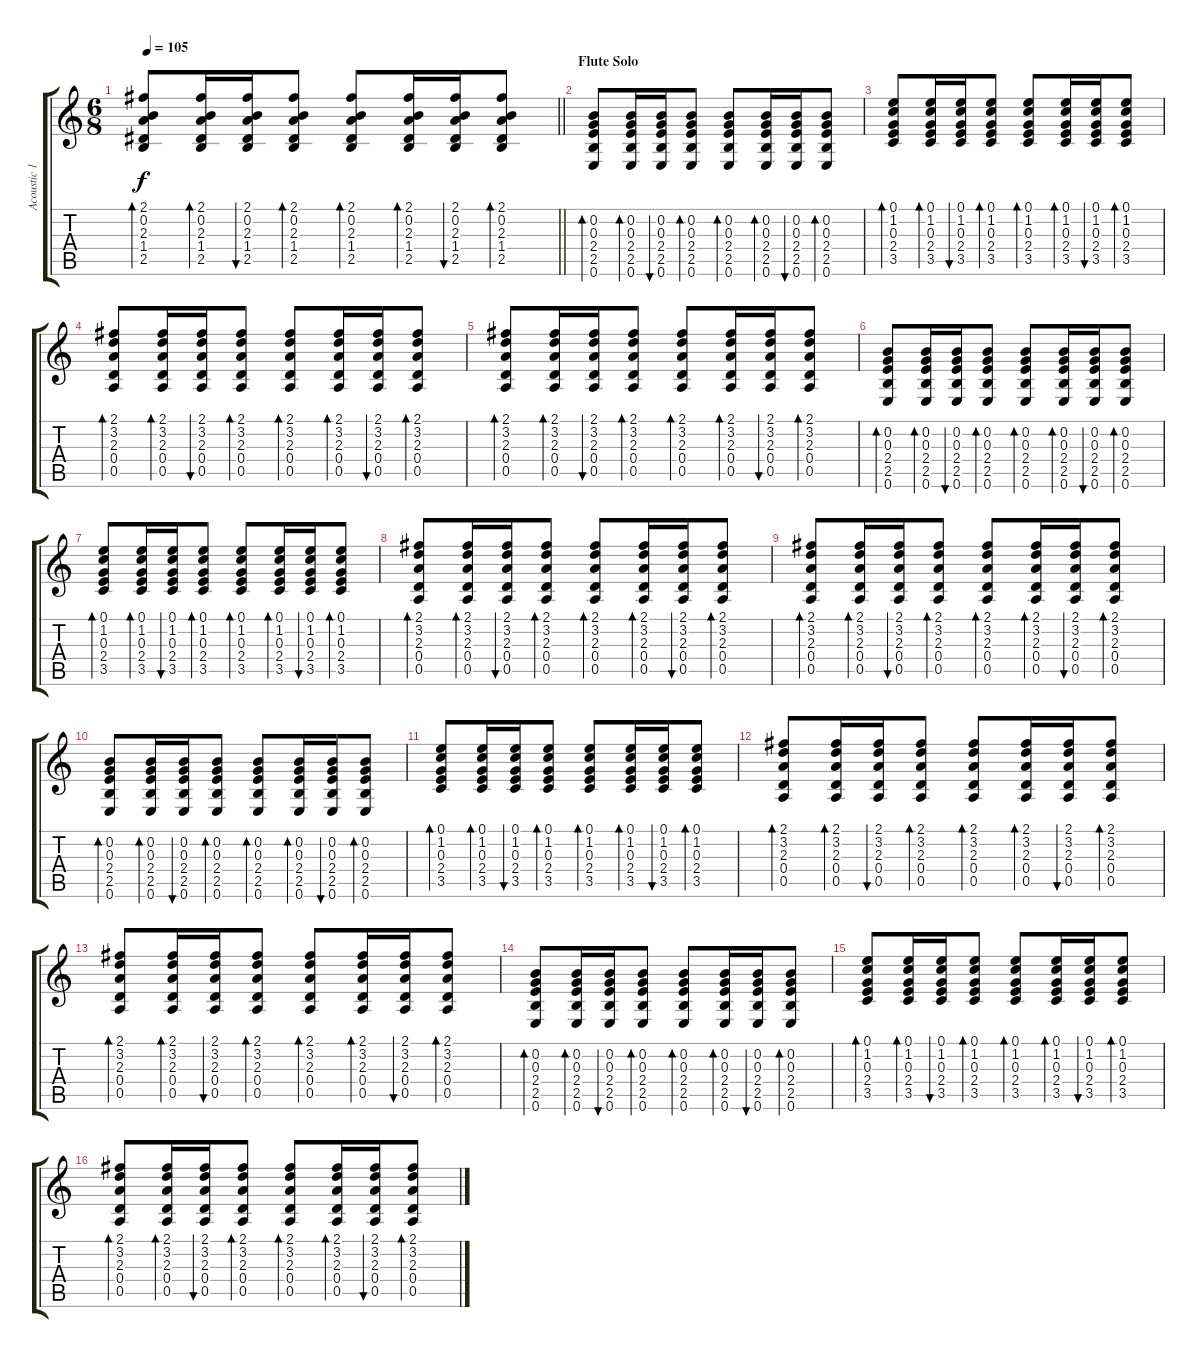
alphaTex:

\track ("Acoustic 1" "Acoustic 1") {instrument acousticguitarsteel}
\staff {score tabs}
\tuning (E4 B3 G3 D3 A2 E2) {hide}
\ts (6 8)
\tempo 105
\clef g2
\barLineRight lightlight
\ks c
(2.1 0.2 2.3 1.4 2.5).8{bd 60 dy f} (2.1 0.2 2.3 1.4 2.5).16{bd 60} (2.1 0.2 2.3 1.4 2.5).16{bu 60} (2.1 0.2 2.3 1.4 2.5).8{bd 60} (2.1 0.2 2.3 1.4 2.5).8{bd 60} (2.1 0.2 2.3 1.4 2.5).16{bd 60} (2.1 0.2 2.3 1.4 2.5).16{bu 60} (2.1 0.2 2.3 1.4 2.5).8{bd 60} |
\section ("" "Flute Solo")
(0.2 0.3 2.4 2.5 0.6).8{bd 60} (0.2 0.3 2.4 2.5 0.6).16{bd 60} (0.2 0.3 2.4 2.5 0.6).16{bu 60} (0.2 0.3 2.4 2.5 0.6).8{bd 60} (0.2 0.3 2.4 2.5 0.6).8{bd 60} (0.2 0.3 2.4 2.5 0.6).16{bd 60} (0.2 0.3 2.4 2.5 0.6).16{bu 60} (0.2 0.3 2.4 2.5 0.6).8{bd 60} |
(0.1 1.2 0.3 2.4 3.5).8{bd 60} (0.1 1.2 0.3 2.4 3.5).16{bd 60} (0.1 1.2 0.3 2.4 3.5).16{bu 60} (0.1 1.2 0.3 2.4 3.5).8{bd 60} (0.1 1.2 0.3 2.4 3.5).8{bd 60} (0.1 1.2 0.3 2.4 3.5).16{bd 60} (0.1 1.2 0.3 2.4 3.5).16{bu 60} (0.1 1.2 0.3 2.4 3.5).8{bd 60} |
(2.1 3.2 2.3 0.4 0.5).8{bd 60} (2.1 3.2 2.3 0.4 0.5).16{bd 60} (2.1 3.2 2.3 0.4 0.5).16{bu 60} (2.1 3.2 2.3 0.4 0.5).8{bd 60} (2.1 3.2 2.3 0.4 0.5).8{bd 60} (2.1 3.2 2.3 0.4 0.5).16{bd 60} (2.1 3.2 2.3 0.4 0.5).16{bu 60} (2.1 3.2 2.3 0.4 0.5).8{bd 60} |
(2.1 3.2 2.3 0.4 0.5).8{bd 60} (2.1 3.2 2.3 0.4 0.5).16{bd 60} (2.1 3.2 2.3 0.4 0.5).16{bu 60} (2.1 3.2 2.3 0.4 0.5).8{bd 60} (2.1 3.2 2.3 0.4 0.5).8{bd 60} (2.1 3.2 2.3 0.4 0.5).16{bd 60} (2.1 3.2 2.3 0.4 0.5).16{bu 60} (2.1 3.2 2.3 0.4 0.5).8{bd 60} |
(0.2 0.3 2.4 2.5 0.6).8{bd 60} (0.2 0.3 2.4 2.5 0.6).16{bd 60} (0.2 0.3 2.4 2.5 0.6).16{bu 60} (0.2 0.3 2.4 2.5 0.6).8{bd 60} (0.2 0.3 2.4 2.5 0.6).8{bd 60} (0.2 0.3 2.4 2.5 0.6).16{bd 60} (0.2 0.3 2.4 2.5 0.6).16{bu 60} (0.2 0.3 2.4 2.5 0.6).8{bd 60} |
(0.1 1.2 0.3 2.4 3.5).8{bd 60} (0.1 1.2 0.3 2.4 3.5).16{bd 60} (0.1 1.2 0.3 2.4 3.5).16{bu 60} (0.1 1.2 0.3 2.4 3.5).8{bd 60} (0.1 1.2 0.3 2.4 3.5).8{bd 60} (0.1 1.2 0.3 2.4 3.5).16{bd 60} (0.1 1.2 0.3 2.4 3.5).16{bu 60} (0.1 1.2 0.3 2.4 3.5).8{bd 60} |
(2.1 3.2 2.3 0.4 0.5).8{bd 60} (2.1 3.2 2.3 0.4 0.5).16{bd 60} (2.1 3.2 2.3 0.4 0.5).16{bu 60} (2.1 3.2 2.3 0.4 0.5).8{bd 60} (2.1 3.2 2.3 0.4 0.5).8{bd 60} (2.1 3.2 2.3 0.4 0.5).16{bd 60} (2.1 3.2 2.3 0.4 0.5).16{bu 60} (2.1 3.2 2.3 0.4 0.5).8{bd 60} |
(2.1 3.2 2.3 0.4 0.5).8{bd 60} (2.1 3.2 2.3 0.4 0.5).16{bd 60} (2.1 3.2 2.3 0.4 0.5).16{bu 60} (2.1 3.2 2.3 0.4 0.5).8{bd 60} (2.1 3.2 2.3 0.4 0.5).8{bd 60} (2.1 3.2 2.3 0.4 0.5).16{bd 60} (2.1 3.2 2.3 0.4 0.5).16{bu 60} (2.1 3.2 2.3 0.4 0.5).8{bd 60} |
(0.2 0.3 2.4 2.5 0.6).8{bd 60} (0.2 0.3 2.4 2.5 0.6).16{bd 60} (0.2 0.3 2.4 2.5 0.6).16{bu 60} (0.2 0.3 2.4 2.5 0.6).8{bd 60} (0.2 0.3 2.4 2.5 0.6).8{bd 60} (0.2 0.3 2.4 2.5 0.6).16{bd 60} (0.2 0.3 2.4 2.5 0.6).16{bu 60} (0.2 0.3 2.4 2.5 0.6).8{bd 60} |
(0.1 1.2 0.3 2.4 3.5).8{bd 60} (0.1 1.2 0.3 2.4 3.5).16{bd 60} (0.1 1.2 0.3 2.4 3.5).16{bu 60} (0.1 1.2 0.3 2.4 3.5).8{bd 60} (0.1 1.2 0.3 2.4 3.5).8{bd 60} (0.1 1.2 0.3 2.4 3.5).16{bd 60} (0.1 1.2 0.3 2.4 3.5).16{bu 60} (0.1 1.2 0.3 2.4 3.5).8{bd 60} |
(2.1 3.2 2.3 0.4 0.5).8{bd 60} (2.1 3.2 2.3 0.4 0.5).16{bd 60} (2.1 3.2 2.3 0.4 0.5).16{bu 60} (2.1 3.2 2.3 0.4 0.5).8{bd 60} (2.1 3.2 2.3 0.4 0.5).8{bd 60} (2.1 3.2 2.3 0.4 0.5).16{bd 60} (2.1 3.2 2.3 0.4 0.5).16{bu 60} (2.1 3.2 2.3 0.4 0.5).8{bd 60} |
(2.1 3.2 2.3 0.4 0.5).8{bd 60} (2.1 3.2 2.3 0.4 0.5).16{bd 60} (2.1 3.2 2.3 0.4 0.5).16{bu 60} (2.1 3.2 2.3 0.4 0.5).8{bd 60} (2.1 3.2 2.3 0.4 0.5).8{bd 60} (2.1 3.2 2.3 0.4 0.5).16{bd 60} (2.1 3.2 2.3 0.4 0.5).16{bu 60} (2.1 3.2 2.3 0.4 0.5).8{bd 60} |
(0.2 0.3 2.4 2.5 0.6).8{bd 60} (0.2 0.3 2.4 2.5 0.6).16{bd 60} (0.2 0.3 2.4 2.5 0.6).16{bu 60} (0.2 0.3 2.4 2.5 0.6).8{bd 60} (0.2 0.3 2.4 2.5 0.6).8{bd 60} (0.2 0.3 2.4 2.5 0.6).16{bd 60} (0.2 0.3 2.4 2.5 0.6).16{bu 60} (0.2 0.3 2.4 2.5 0.6).8{bd 60} |
(0.1 1.2 0.3 2.4 3.5).8{bd 60} (0.1 1.2 0.3 2.4 3.5).16{bd 60} (0.1 1.2 0.3 2.4 3.5).16{bu 60} (0.1 1.2 0.3 2.4 3.5).8{bd 60} (0.1 1.2 0.3 2.4 3.5).8{bd 60} (0.1 1.2 0.3 2.4 3.5).16{bd 60} (0.1 1.2 0.3 2.4 3.5).16{bu 60} (0.1 1.2 0.3 2.4 3.5).8{bd 60} |
(2.1 3.2 2.3 0.4 0.5).8{bd 60} (2.1 3.2 2.3 0.4 0.5).16{bd 60} (2.1 3.2 2.3 0.4 0.5).16{bu 60} (2.1 3.2 2.3 0.4 0.5).8{bd 60} (2.1 3.2 2.3 0.4 0.5).8{bd 60} (2.1 3.2 2.3 0.4 0.5).16{bd 60} (2.1 3.2 2.3 0.4 0.5).16{bu 60} (2.1 3.2 2.3 0.4 0.5).8{bd 60}
